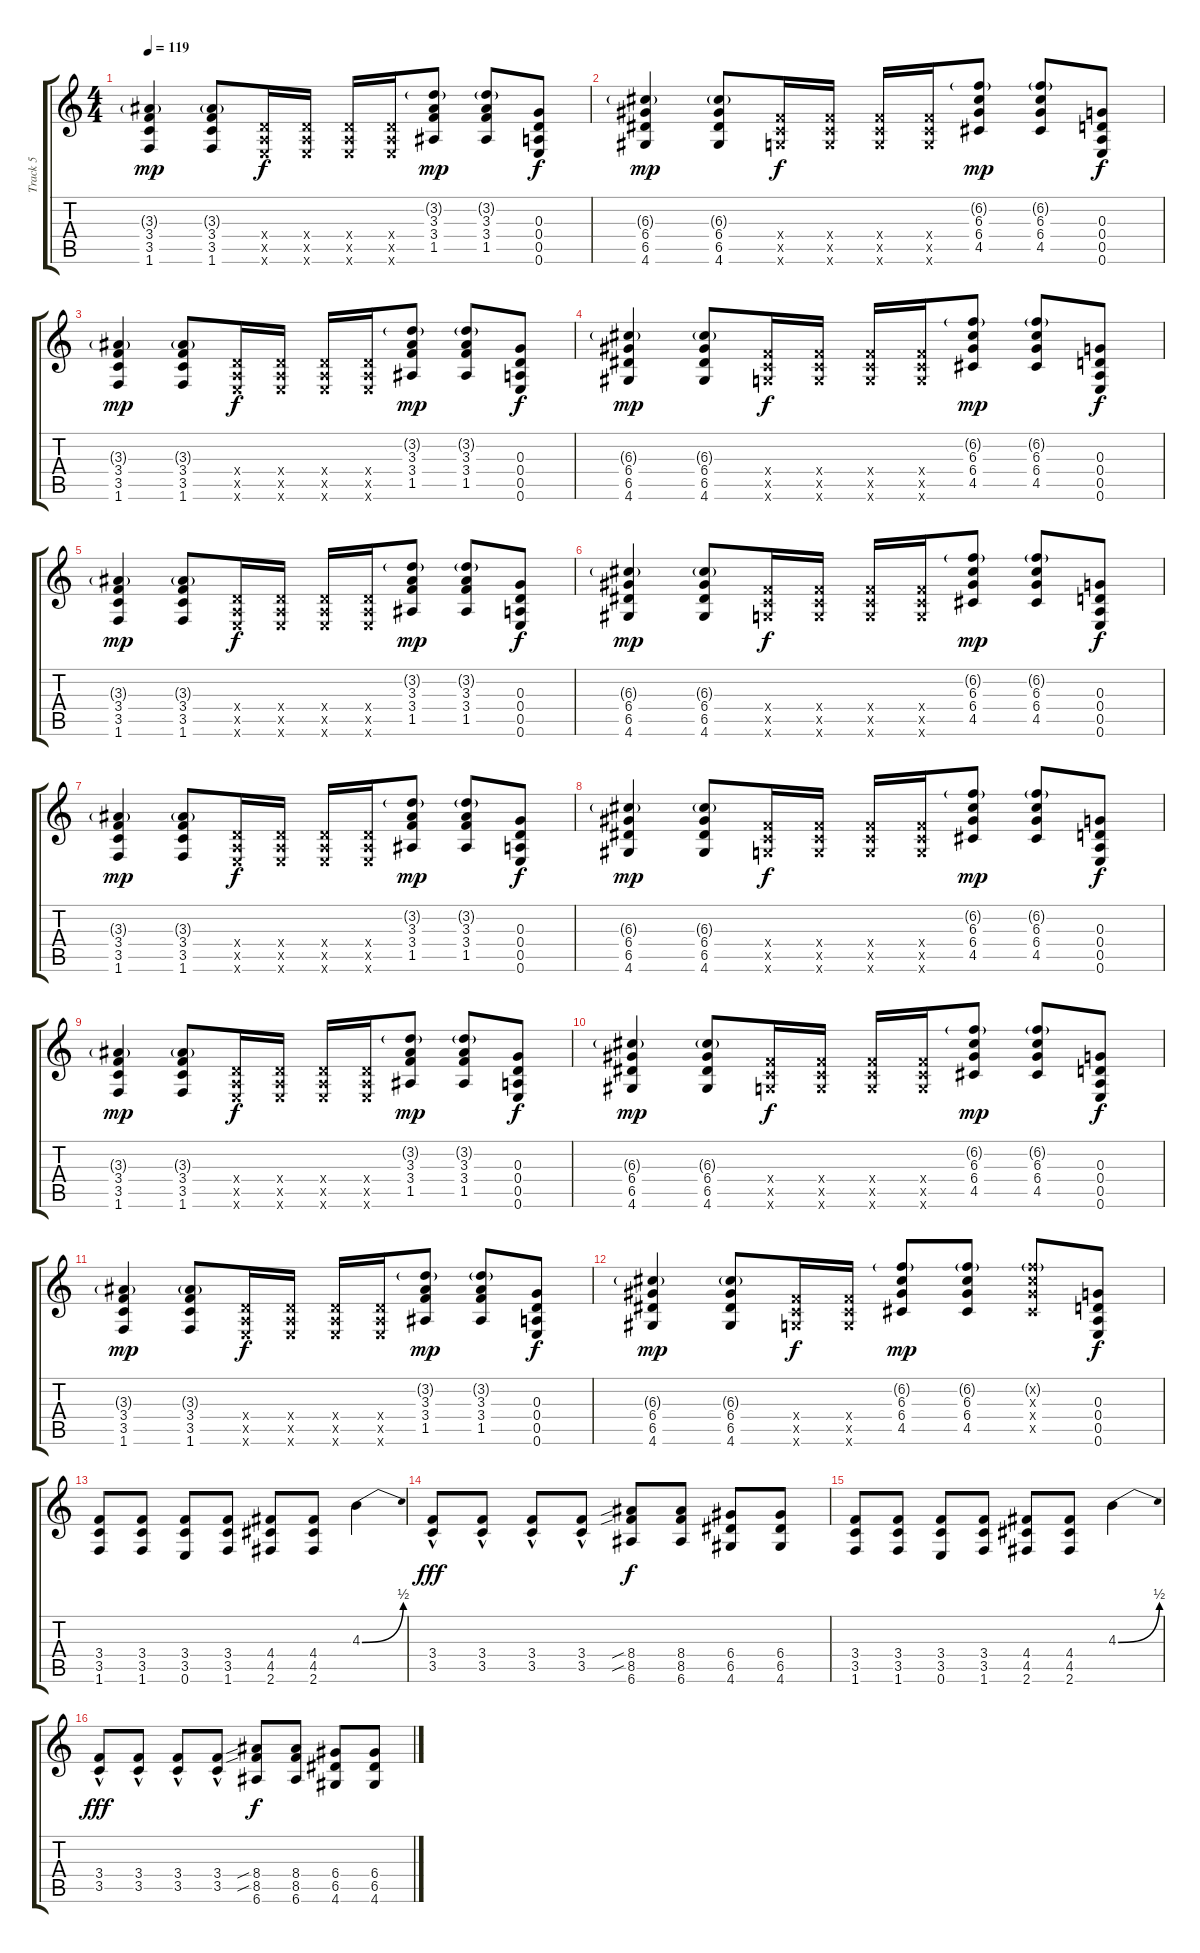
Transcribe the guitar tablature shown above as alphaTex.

\track ("Track 5" "Track 5") {instrument overdrivenguitar}
\staff {score tabs}
\tuning (E4 B3 G3 D3 A2 E2) {hide}
\ts (4 4)
\tempo 119
\clef g2
\ks c
(3.3{g} 3.4 3.5 1.6).4{dy mp} (3.3{g} 3.4 3.5 1.6).8 (0.4{x} 0.5{x} 0.6{x}).16{dy f} (0.4{x} 0.5{x} 0.6{x}).16 (0.4{x} 0.5{x} 0.6{x}).16 (0.4{x} 0.5{x} 0.6{x}).16 (3.2{g} 3.3 3.4 1.5).8{dy mp} (3.2{g} 3.3 3.4 1.5).8 (0.3 0.4 0.5 0.6).8{dy f} |
(6.3{g} 6.4 6.5 4.6).4{dy mp} (6.3{g} 6.4 6.5 4.6).8 (3.4{x} 3.5{x} 3.6{x}).16{dy f} (3.4{x} 3.5{x} 3.6{x}).16 (3.4{x} 3.5{x} 3.6{x}).16 (3.4{x} 3.5{x} 3.6{x}).16 (6.2{g} 6.3 6.4 4.5).8{dy mp} (6.2{g} 6.3 6.4 4.5).8 (0.3 0.4 0.5 0.6).8{dy f} |
(3.3{g} 3.4 3.5 1.6).4{dy mp} (3.3{g} 3.4 3.5 1.6).8 (0.4{x} 0.5{x} 0.6{x}).16{dy f} (0.4{x} 0.5{x} 0.6{x}).16 (0.4{x} 0.5{x} 0.6{x}).16 (0.4{x} 0.5{x} 0.6{x}).16 (3.2{g} 3.3 3.4 1.5).8{dy mp} (3.2{g} 3.3 3.4 1.5).8 (0.3 0.4 0.5 0.6).8{dy f} |
(6.3{g} 6.4 6.5 4.6).4{dy mp} (6.3{g} 6.4 6.5 4.6).8 (3.4{x} 3.5{x} 3.6{x}).16{dy f} (3.4{x} 3.5{x} 3.6{x}).16 (3.4{x} 3.5{x} 3.6{x}).16 (3.4{x} 3.5{x} 3.6{x}).16 (6.2{g} 6.3 6.4 4.5).8{dy mp} (6.2{g} 6.3 6.4 4.5).8 (0.3 0.4 0.5 0.6).8{dy f} |
(3.3{g} 3.4 3.5 1.6).4{dy mp} (3.3{g} 3.4 3.5 1.6).8 (0.4{x} 0.5{x} 0.6{x}).16{dy f} (0.4{x} 0.5{x} 0.6{x}).16 (0.4{x} 0.5{x} 0.6{x}).16 (0.4{x} 0.5{x} 0.6{x}).16 (3.2{g} 3.3 3.4 1.5).8{dy mp} (3.2{g} 3.3 3.4 1.5).8 (0.3 0.4 0.5 0.6).8{dy f} |
(6.3{g} 6.4 6.5 4.6).4{dy mp} (6.3{g} 6.4 6.5 4.6).8 (3.4{x} 3.5{x} 3.6{x}).16{dy f} (3.4{x} 3.5{x} 3.6{x}).16 (3.4{x} 3.5{x} 3.6{x}).16 (3.4{x} 3.5{x} 3.6{x}).16 (6.2{g} 6.3 6.4 4.5).8{dy mp} (6.2{g} 6.3 6.4 4.5).8 (0.3 0.4 0.5 0.6).8{dy f} |
(3.3{g} 3.4 3.5 1.6).4{dy mp} (3.3{g} 3.4 3.5 1.6).8 (0.4{x} 0.5{x} 0.6{x}).16{dy f} (0.4{x} 0.5{x} 0.6{x}).16 (0.4{x} 0.5{x} 0.6{x}).16 (0.4{x} 0.5{x} 0.6{x}).16 (3.2{g} 3.3 3.4 1.5).8{dy mp} (3.2{g} 3.3 3.4 1.5).8 (0.3 0.4 0.5 0.6).8{dy f} |
(6.3{g} 6.4 6.5 4.6).4{dy mp} (6.3{g} 6.4 6.5 4.6).8 (3.4{x} 3.5{x} 3.6{x}).16{dy f} (3.4{x} 3.5{x} 3.6{x}).16 (3.4{x} 3.5{x} 3.6{x}).16 (3.4{x} 3.5{x} 3.6{x}).16 (6.2{g} 6.3 6.4 4.5).8{dy mp} (6.2{g} 6.3 6.4 4.5).8 (0.3 0.4 0.5 0.6).8{dy f} |
(3.3{g} 3.4 3.5 1.6).4{dy mp} (3.3{g} 3.4 3.5 1.6).8 (0.4{x} 0.5{x} 0.6{x}).16{dy f} (0.4{x} 0.5{x} 0.6{x}).16 (0.4{x} 0.5{x} 0.6{x}).16 (0.4{x} 0.5{x} 0.6{x}).16 (3.2{g} 3.3 3.4 1.5).8{dy mp} (3.2{g} 3.3 3.4 1.5).8 (0.3 0.4 0.5 0.6).8{dy f} |
(6.3{g} 6.4 6.5 4.6).4{dy mp} (6.3{g} 6.4 6.5 4.6).8 (3.4{x} 3.5{x} 3.6{x}).16{dy f} (3.4{x} 3.5{x} 3.6{x}).16 (3.4{x} 3.5{x} 3.6{x}).16 (3.4{x} 3.5{x} 3.6{x}).16 (6.2{g} 6.3 6.4 4.5).8{dy mp} (6.2{g} 6.3 6.4 4.5).8 (0.3 0.4 0.5 0.6).8{dy f} |
(3.3{g} 3.4 3.5 1.6).4{dy mp} (3.3{g} 3.4 3.5 1.6).8 (0.4{x} 0.5{x} 0.6{x}).16{dy f} (0.4{x} 0.5{x} 0.6{x}).16 (0.4{x} 0.5{x} 0.6{x}).16 (0.4{x} 0.5{x} 0.6{x}).16 (3.2{g} 3.3 3.4 1.5).8{dy mp} (3.2{g} 3.3 3.4 1.5).8 (0.3 0.4 0.5 0.6).8{dy f} |
(6.3{g} 6.4 6.5 4.6).4{dy mp} (6.3{g} 6.4 6.5 4.6).8 (3.4{x} 3.5{x} 3.6{x}).16{dy f} (3.4{x} 3.5{x} 3.6{x}).16 (6.2{g} 6.3 6.4 4.5).8{dy mp} (6.2{g} 6.3 6.4 4.5).8 (6.2{g x} 6.3{x} 6.4{x} 4.5{x}).8 (0.3 0.4 0.5 0.6).8{dy f} |
(3.4 3.5 1.6).8 (3.4 3.5 1.6).8 (3.4 3.5 0.6).8 (3.4 3.5 1.6).8 (4.4 4.5 2.6).8 (4.4 4.5 2.6).8 4.3{be (bend 0 0 60 2)}.4 |
(3.4 3.5{hac}).8{dy fff} (3.4 3.5{hac}).8 (3.4 3.5{hac}).8 (3.4 3.5{hac}).8 (8.4{sib} 8.5{sib} 6.6).8{dy f} (8.4 8.5 6.6).8 (6.4 6.5 4.6).8 (6.4 6.5 4.6).8 |
(3.4 3.5 1.6).8 (3.4 3.5 1.6).8 (3.4 3.5 0.6).8 (3.4 3.5 1.6).8 (4.4 4.5 2.6).8 (4.4 4.5 2.6).8 4.3{be (bend 0 0 60 2)}.4 |
(3.4 3.5{hac}).8{dy fff} (3.4 3.5{hac}).8 (3.4 3.5{hac}).8 (3.4 3.5{hac}).8 (8.4{sib} 8.5{sib} 6.6).8{dy f} (8.4 8.5 6.6).8 (6.4 6.5 4.6).8 (6.4 6.5 4.6).8
